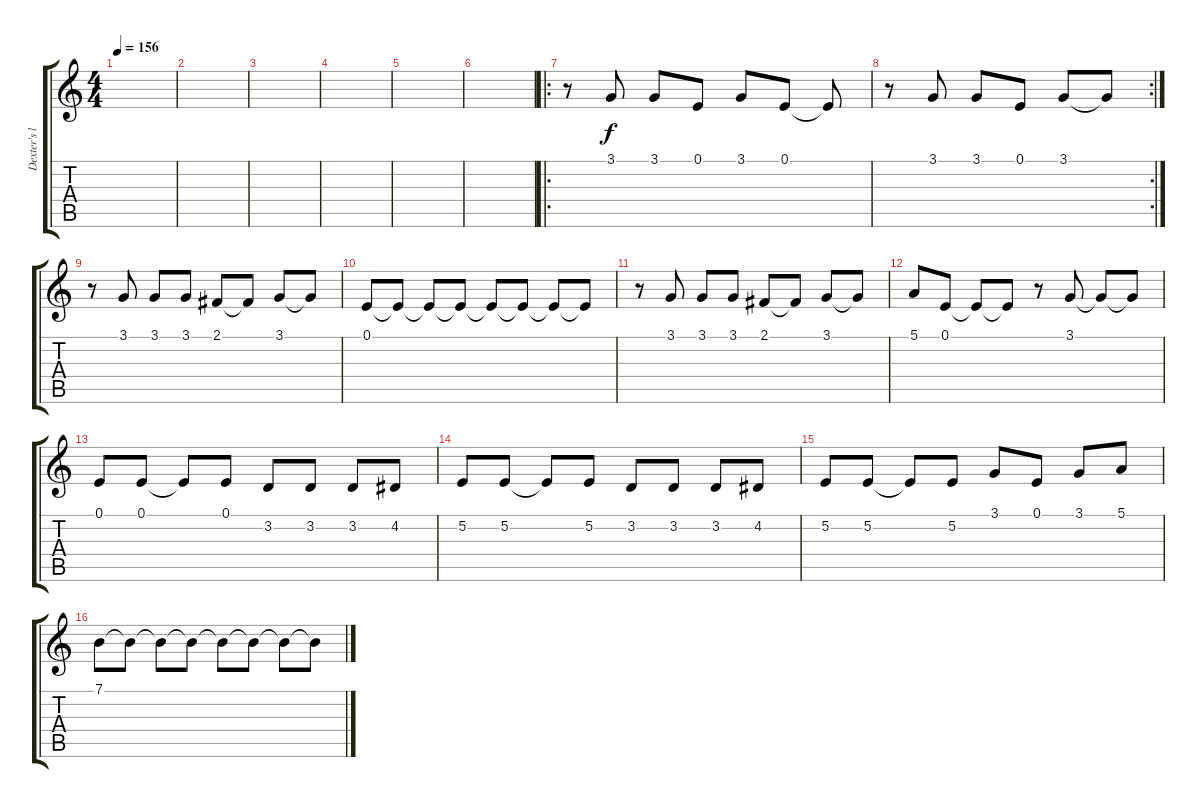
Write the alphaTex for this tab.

\track ("Dexter's lyrics" "Dexter's l") {instrument tenorsax}
\staff {score tabs}
\tuning (E4 B3 G3 D3 A2 E2) {hide}
\ts (4 4)
\tempo 156
\clef g2
\ks c
|
|
|
|
|
|
\ro
r.8 3.1.8 3.1.8 0.1.8 3.1.8 0.1.8 0.1{t}.8 |
\rc 2
r.8 3.1.8 3.1.8 0.1.8 3.1.8 3.1{t}.8 |
r.8 3.1.8 3.1.8 3.1.8 2.1.8 2.1{t}.8 3.1.8 3.1{t}.8 |
0.1.8 0.1{t}.8 0.1{t}.8 0.1{t}.8 0.1{t}.8 0.1{t}.8 0.1{t}.8 0.1{t}.8 |
r.8 3.1.8 3.1.8 3.1.8 2.1.8 2.1{t}.8 3.1.8 3.1{t}.8 |
5.1.8 0.1.8 0.1{t}.8 0.1{t}.8 r.8 3.1.8 3.1{t}.8 3.1{t}.8 |
0.1.8 0.1.8 0.1{t}.8 0.1.8 3.2.8 3.2.8 3.2.8 4.2.8 |
5.2.8 5.2.8 5.2{t}.8 5.2.8 3.2.8 3.2.8 3.2.8 4.2.8 |
5.2.8 5.2.8 5.2{t}.8 5.2.8 3.1.8 0.1.8 3.1.8 5.1.8 |
7.1.8 7.1{t}.8 7.1{t}.8 7.1{t}.8 7.1{t}.8 7.1{t}.8 7.1{t}.8 7.1{t}.8
